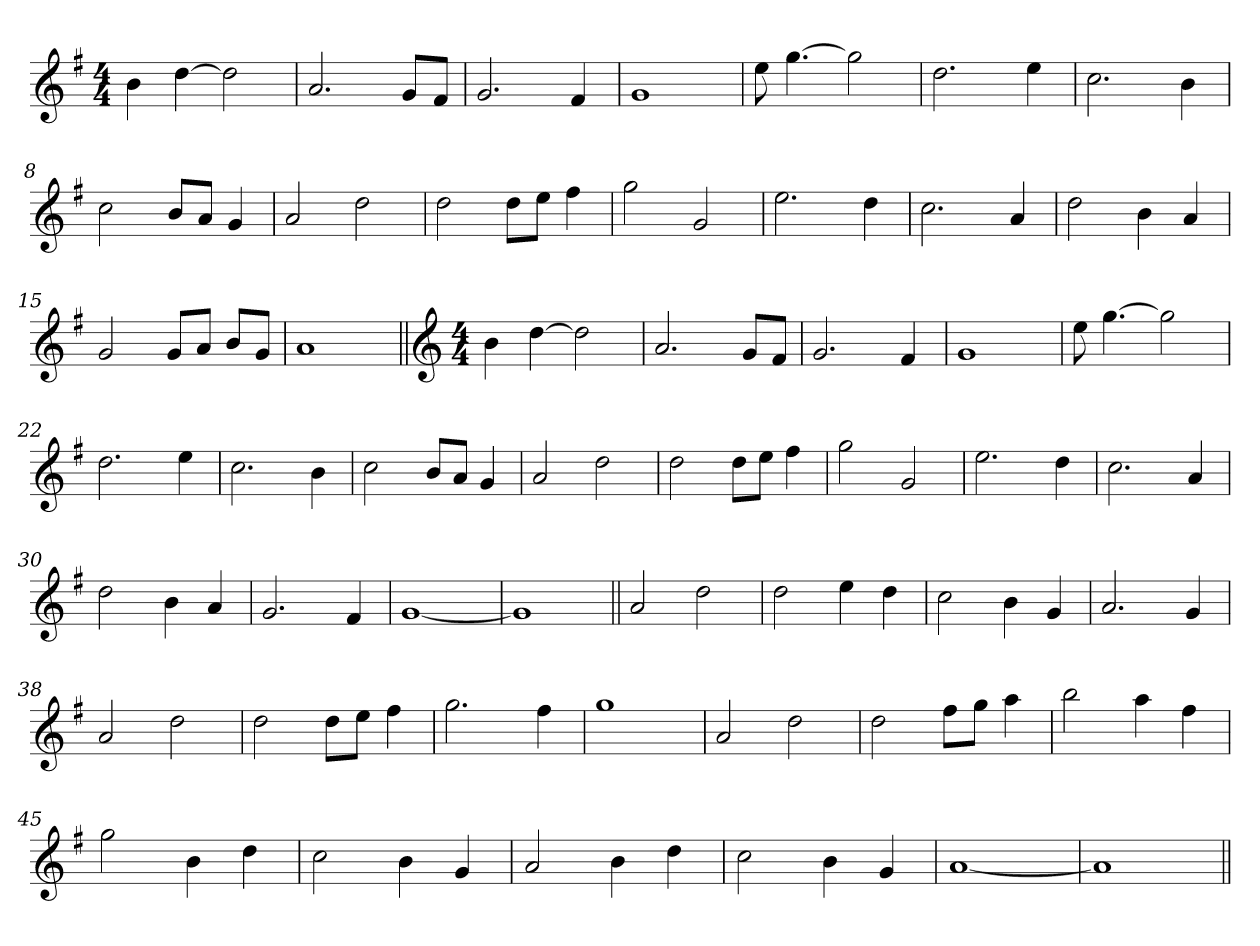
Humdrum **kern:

**kern
*part1
*staff1
*clefG2
*k[f#]
*G:
*M4/4
=1
4b\
[4dd\
2dd\]
=2
2.a/
8g/L
8f#/J
=3
2.g/
4f#/
=4
1g
=5
8ee\
[4.gg\
2gg\]
=6
2.dd\
4ee\
=7
2.cc\
4b\
=8
2cc\
8b/L
8a/J
4g/
=9
2a/
2dd\
=10
2dd\
8dd\L
8ee\J
4ff#\
=11
2gg\
2g/
!!LO:LB:g=z
=12
2.ee\
4dd\
=13
2.cc\
4a/
=14
2dd\
4b\
4a/
=15
2g/
8g/L
8a/J
8b/L
8g/J
=16
1a
=17||
*clefG2
*M4/4
4b\
[4dd\
2dd\]
=18
2.a/
8g/L
8f#/J
=19
2.g/
4f#/
=20
1g
=21
8ee\
[4.gg\
2gg\]
!!LO:LB:g=z
=22
2.dd\
4ee\
=23
2.cc\
4b\
=24
2cc\
8b/L
8a/J
4g/
=25
2a/
2dd\
=26
2dd\
8dd\L
8ee\J
4ff#\
=27
2gg\
2g/
=28
2.ee\
4dd\
=29
2.cc\
4a/
=30
2dd\
4b\
4a/
=31
2.g/
4f#/
=32
[1g
=33
1g]
!!LO:LB:g=z
=34||
2a/
2dd\
=35
2dd\
4ee\
4dd\
=36
2cc\
4b\
4g/
=37
2.a/
4g/
=38
2a/
2dd\
=39
2dd\
8dd\L
8ee\J
4ff#\
=40
2.gg\
4ff#\
=41
1gg
=42
2a/
2dd\
=43
2dd\
8ff#\L
8gg\J
4aa\
=44
2bb\
4aa\
4ff#\
!!LO:LB:g=z
=45
2gg\
4b\
4dd\
=46
2cc\
4b\
4g/
=47
2a/
4b\
4dd\
=48
2cc\
4b\
4g/
=49
[1a
=50
1a]
=||
*-
